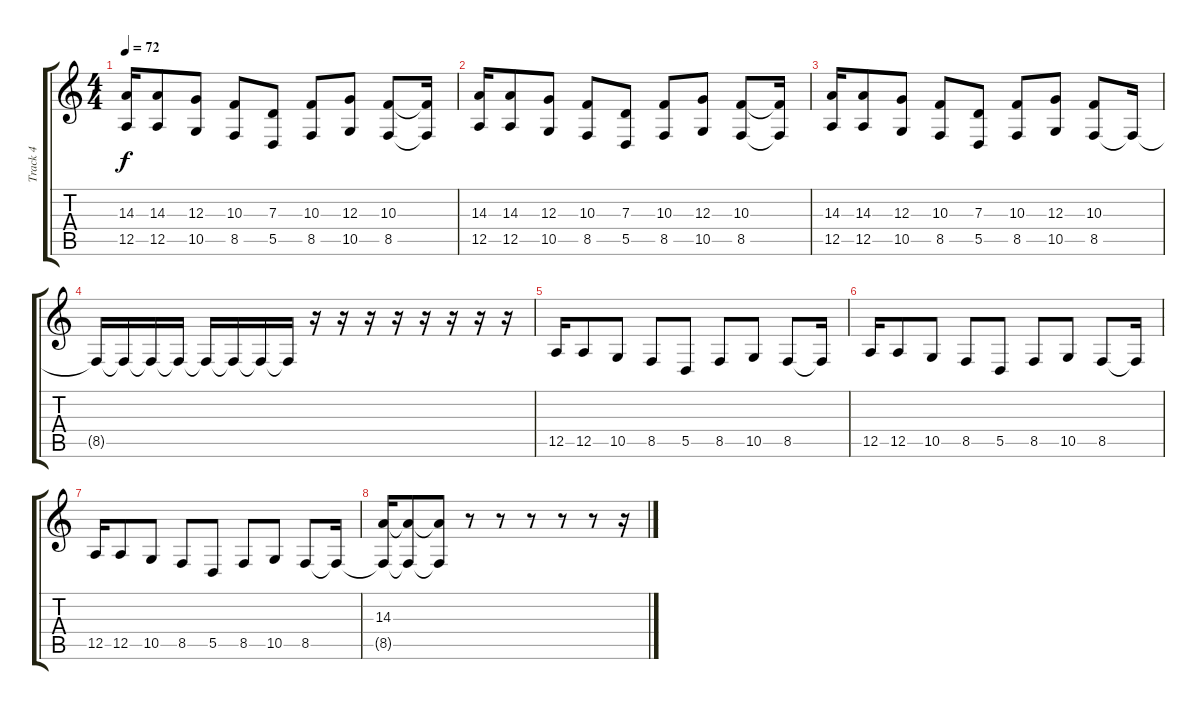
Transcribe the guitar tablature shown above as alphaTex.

\track ("Track 4" "Track 4") {instrument tenorsax}
\staff {score tabs}
\tuning (E4 B3 G3 D3 A2 E2) {hide}
\ts (4 4)
\section ("" "")
\tempo 72
\clef g2
\ks c
(14.3 12.5).16{dy f} (14.3 12.5).8 (12.3 10.5).8 (10.3 8.5).8 (7.3 5.5).8 (10.3 8.5).8 (12.3 10.5).8 (10.3 8.5).8 (10.3{t} 8.5{t}).16 |
(14.3 12.5).16 (14.3 12.5).8 (12.3 10.5).8 (10.3 8.5).8 (7.3 5.5).8 (10.3 8.5).8 (12.3 10.5).8 (10.3 8.5).8 (10.3{t} 8.5{t}).16 |
(14.3 12.5).16 (14.3 12.5).8 (12.3 10.5).8 (10.3 8.5).8 (7.3 5.5).8 (10.3 8.5).8 (12.3 10.5).8 (10.3 8.5).8 8.5{t}.16 |
8.5{t}.16 8.5{t}.16 8.5{t}.16 8.5{t}.16 8.5{t}.16 8.5{t}.16 8.5{t}.16 8.5{t}.16 r.16 r.16 r.16 r.16 r.16 r.16 r.16 r.16 |
12.5.16 12.5.8 10.5.8 8.5.8 5.5.8 8.5.8 10.5.8 8.5.8 8.5{t}.16 |
12.5.16 12.5.8 10.5.8 8.5.8 5.5.8 8.5.8 10.5.8 8.5.8 8.5{t}.16 |
12.5.16 12.5.8 10.5.8 8.5.8 5.5.8 8.5.8 10.5.8 8.5.8 8.5{t}.16 |
(14.3 8.5{t}).16 (14.3{t} 8.5{t}).8 (14.3{t} 8.5{t}).8 r.8 r.8 r.8 r.8 r.8 r.16
